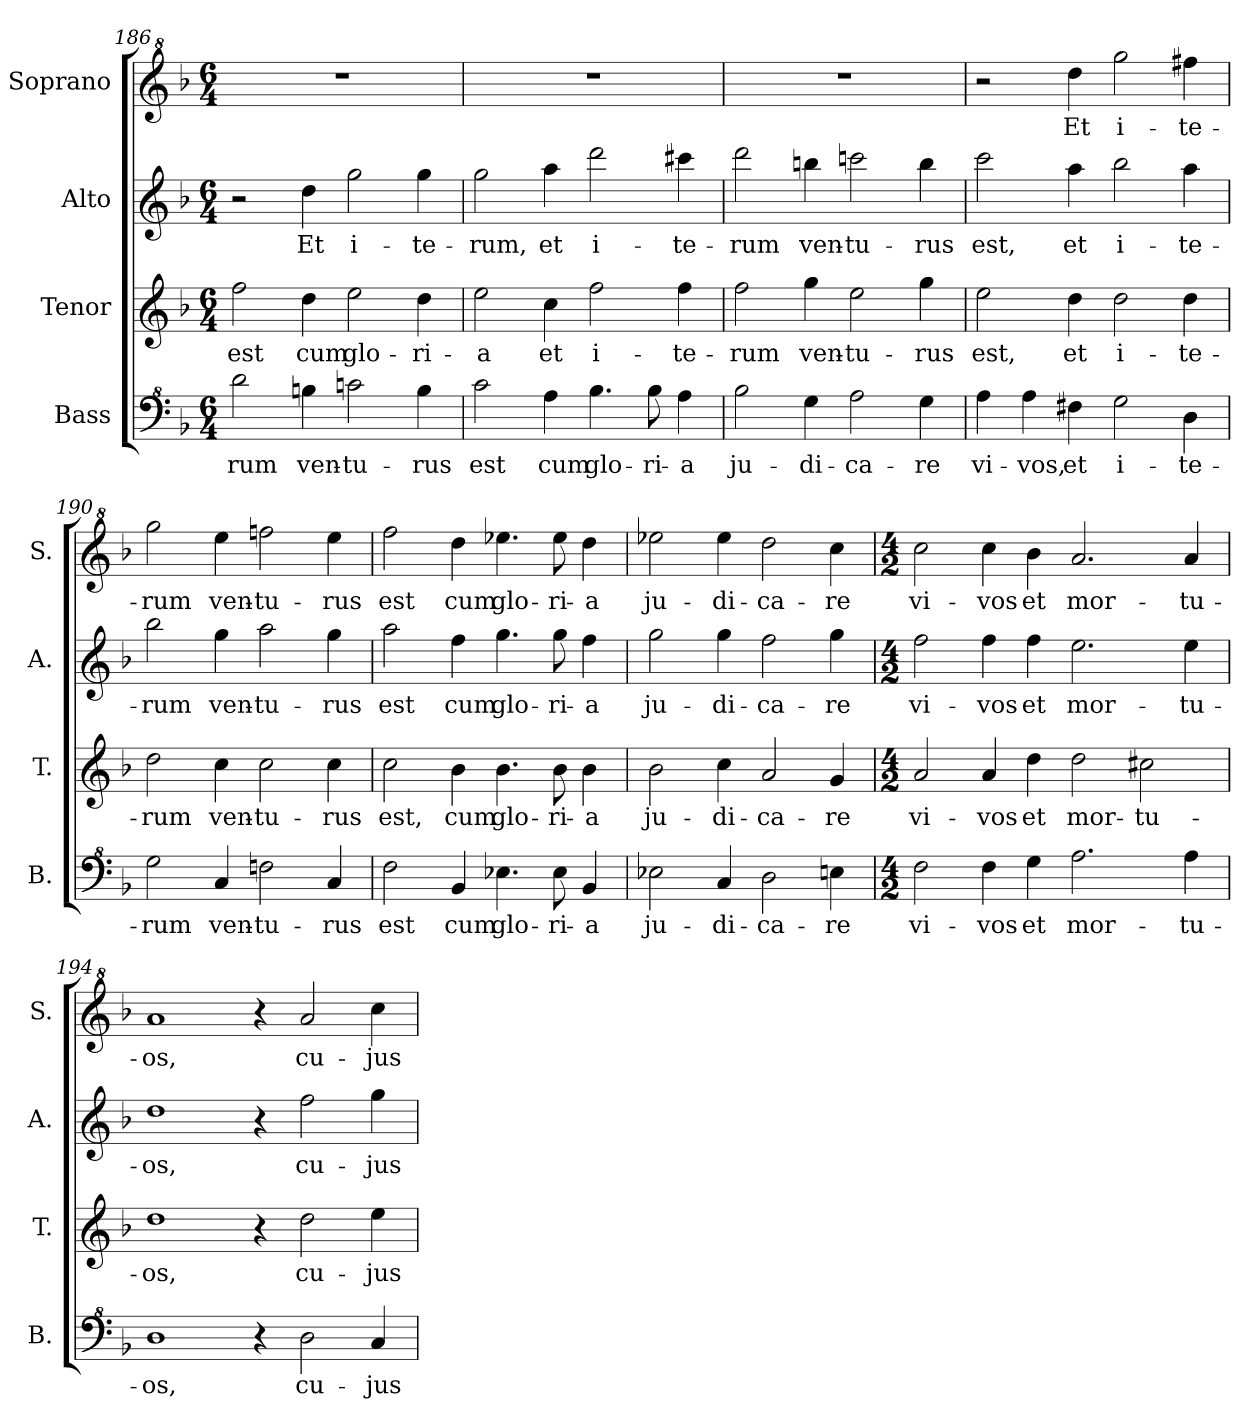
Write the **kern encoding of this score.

**kern	**text	**kern	**text	**kern	**text	**kern	**text
*part4	*part4	*part3	*part3	*part2	*part2	*part1	*part1
*staff4	*staff4	*staff3	*staff3	*staff2	*staff2	*staff1	*staff1
*I"Bass	*	*I"Tenor	*	*I"Alto	*	*I"Soprano	*
*I'B.	*	*I'T.	*	*I'A.	*	*I'S.	*
*clefF^4	*	*clefG2	*	*clefG2	*	*clefG^2	*
*k[b-]	*	*k[b-]	*	*k[b-]	*	*k[b-]	*
*M6/4	*	*M6/4	*	*M6/4	*	*M6/4	*
=186	=186	=186	=186	=186	=186	=186	=186
!	!LO:LY:b	!	!LO:LY:b	!	!	!	!
2dd\	-rum	2ff\	est	2r	.	1.r	.
!	!LO:LY:b	!	!LO:LY:b	!	!LO:LY:b	!	!
4bn\	ven-	4dd\	cum	4dd\	Et	.	.
!	!LO:LY:b	!	!LO:LY:b	!	!LO:LY:b	!	!
2ccni\	-tu-	2ee\	glo-	2gg\	i-	.	.
!	!LO:LY:b	!	!LO:LY:b	!	!LO:LY:b	!	!
4b\	-rus	4dd\	-ri-	4gg\	-te-	.	.
=187	=187	=187	=187	=187	=187	=187	=187
!	!LO:LY:b	!	!LO:LY:b	!	!LO:LY:b	!	!
2cc\	est	2ee\	-a	2gg\	-rum,	1.r	.
!	!LO:LY:b	!	!LO:LY:b	!	!LO:LY:b	!	!
4a\	cum	4cc\	et	4aa\	et	.	.
!	!LO:LY:b	!	!LO:LY:b	!	!LO:LY:b	!	!
4.b-i\	glo-	2ff\	i-	2ddd\	i-	.	.
!	!LO:LY:b	!	!	!	!	!	!
8b-\	-ri-	.	.	.	.	.	.
!	!LO:LY:b	!	!LO:LY:b	!	!LO:LY:b	!	!
4a\	-a	4ff\	-te-	4ccc#X\	-te-	.	.
=188	=188	=188	=188	=188	=188	=188	=188
!	!LO:LY:b	!	!LO:LY:b	!	!LO:LY:b	!	!
2b-\	ju-	2ff\	-rum	2ddd\	-rum	1.r	.
!	!LO:LY:b	!	!LO:LY:b	!	!LO:LY:b	!	!
4g\	-di-	4gg\	ven-	4bbn\	ven-	.	.
!	!LO:LY:b	!	!LO:LY:b	!	!LO:LY:b	!	!
2a\	-ca-	2ee\	-tu-	2cccn\	-tu-	.	.
!	!LO:LY:b	!	!LO:LY:b	!	!LO:LY:b	!	!
4g\	-re	4gg\	-rus	4bb\	-rus	.	.
!!LO:LB:g=z
=189	=189	=189	=189	=189	=189	=189	=189
!	!LO:LY:b	!	!LO:LY:b	!	!LO:LY:b	!	!
4a\	vi-	2ee\	est,	2ccc\	est,	2r	.
!	!LO:LY:b	!	!	!	!	!	!
4a\	-vos,	.	.	.	.	.	.
!	!LO:LY:b	!	!LO:LY:b	!	!LO:LY:b	!	!LO:LY:b
4f#X\	et	4dd\	et	4aa\	et	4ddd\	Et
!	!LO:LY:b	!	!LO:LY:b	!	!LO:LY:b	!	!LO:LY:b
2g\	i-	2dd\	i-	2bb-i\	i-	2ggg\	i-
!	!LO:LY:b	!	!LO:LY:b	!	!LO:LY:b	!	!LO:LY:b
4d\	-te-	4dd\	-te-	4aa\	-te-	4fff#X\	-te-
=190	=190	=190	=190	=190	=190	=190	=190
!	!LO:LY:b	!	!LO:LY:b	!	!LO:LY:b	!	!LO:LY:b
2g\	-rum	2dd\	-rum	2bb-\	-rum	2ggg\	-rum
!	!LO:LY:b	!	!LO:LY:b	!	!LO:LY:b	!	!LO:LY:b
4c/	ven-	4cc\	ven-	4gg\	ven-	4eee\	ven-
!	!LO:LY:b	!	!LO:LY:b	!	!LO:LY:b	!	!LO:LY:b
2fni\	-tu-	2cc\	-tu-	2aa\	-tu-	2fffni\	-tu-
!	!LO:LY:b	!	!LO:LY:b	!	!LO:LY:b	!	!LO:LY:b
4c/	-rus	4cc\	-rus	4gg\	-rus	4eee\	-rus
=191	=191	=191	=191	=191	=191	=191	=191
!	!LO:LY:b	!	!LO:LY:b	!	!LO:LY:b	!	!LO:LY:b
2f\	est	2cc\	est,	2aa\	est	2fff\	est
!	!LO:LY:b	!	!LO:LY:b	!	!LO:LY:b	!	!LO:LY:b
4B-/	cum	4b-\	cum	4ff\	cum	4ddd\	cum
!	!LO:LY:b	!	!LO:LY:b	!	!LO:LY:b	!	!LO:LY:b
4.e-X\	glo-	4.b-\	glo-	4.gg\	glo-	4.eee-X\	glo-
!	!LO:LY:b	!	!LO:LY:b	!	!LO:LY:b	!	!LO:LY:b
8e-\	-ri-	8b-\	-ri-	8gg\	-ri-	8eee-\	-ri-
!	!LO:LY:b	!	!LO:LY:b	!	!LO:LY:b	!	!LO:LY:b
4B-/	-a	4b-\	-a	4ff\	-a	4ddd\	-a
=192	=192	=192	=192	=192	=192	=192	=192
!	!LO:LY:b	!	!LO:LY:b	!	!LO:LY:b	!	!LO:LY:b
2e-X\	ju-	2b-\	ju-	2gg\	ju-	2eee-X\	ju-
!	!LO:LY:b	!	!LO:LY:b	!	!LO:LY:b	!	!LO:LY:b
4c/	-di-	4cc\	-di-	4gg\	-di-	4eee-\	-di-
!	!LO:LY:b	!	!LO:LY:b	!	!LO:LY:b	!	!LO:LY:b
2d\	-ca-	2a/	-ca-	2ff\	-ca-	2ddd\	-ca-
!	!LO:LY:b	!	!LO:LY:b	!	!LO:LY:b	!	!LO:LY:b
4en\	-re	4g/	-re	4gg\	-re	4ccc\	-re
=193	=193	=193	=193	=193	=193	=193	=193
*M4/2	*	*M4/2	*	*M4/2	*	*M4/2	*
!	!LO:LY:b	!	!LO:LY:b	!	!LO:LY:b	!	!LO:LY:b
2f\	vi-	2a/	vi-	2ff\	vi-	2ccc\	vi-
!	!LO:LY:b	!	!LO:LY:b	!	!LO:LY:b	!	!LO:LY:b
4f\	-vos	4a/	-vos	4ff\	-vos	4ccc\	-vos
!	!LO:LY:b	!	!LO:LY:b	!	!LO:LY:b	!	!LO:LY:b
4g\	et	4dd\	et	4ff\	et	4bb-\	et
!	!LO:LY:b	!	!LO:LY:b	!	!LO:LY:b	!	!LO:LY:b
2.a\	mor-	2dd\	mor-	2.ee\	mor-	2.aa/	mor-
!	!	!	!LO:LY:b	!	!	!	!
.	.	2cc#X\	-tu-	.	.	.	.
!	!LO:LY:b	!	!	!	!LO:LY:b	!	!LO:LY:b
4a\	-tu-	.	.	4ee\	-tu-	4aa/	-tu-
=194	=194	=194	=194	=194	=194	=194	=194
!	!LO:LY:b	!	!LO:LY:b	!	!LO:LY:b	!	!LO:LY:b
1d	-os,	1dd	-os,	1dd	-os,	1aa	-os,
4r	.	4r	.	4r	.	4r	.
!	!LO:LY:b	!	!LO:LY:b	!	!LO:LY:b	!	!LO:LY:b
2d\	cu-	2dd\	cu-	2ff\	cu-	2aa/	cu-
!	!LO:LY:b	!	!LO:LY:b	!	!LO:LY:b	!	!LO:LY:b
4c/	-jus	4ee\	-jus	4gg\	-jus	4ccc\	-jus
=	=	=	=	=	=	=	=
*-	*-	*-	*-	*-	*-	*-	*-
